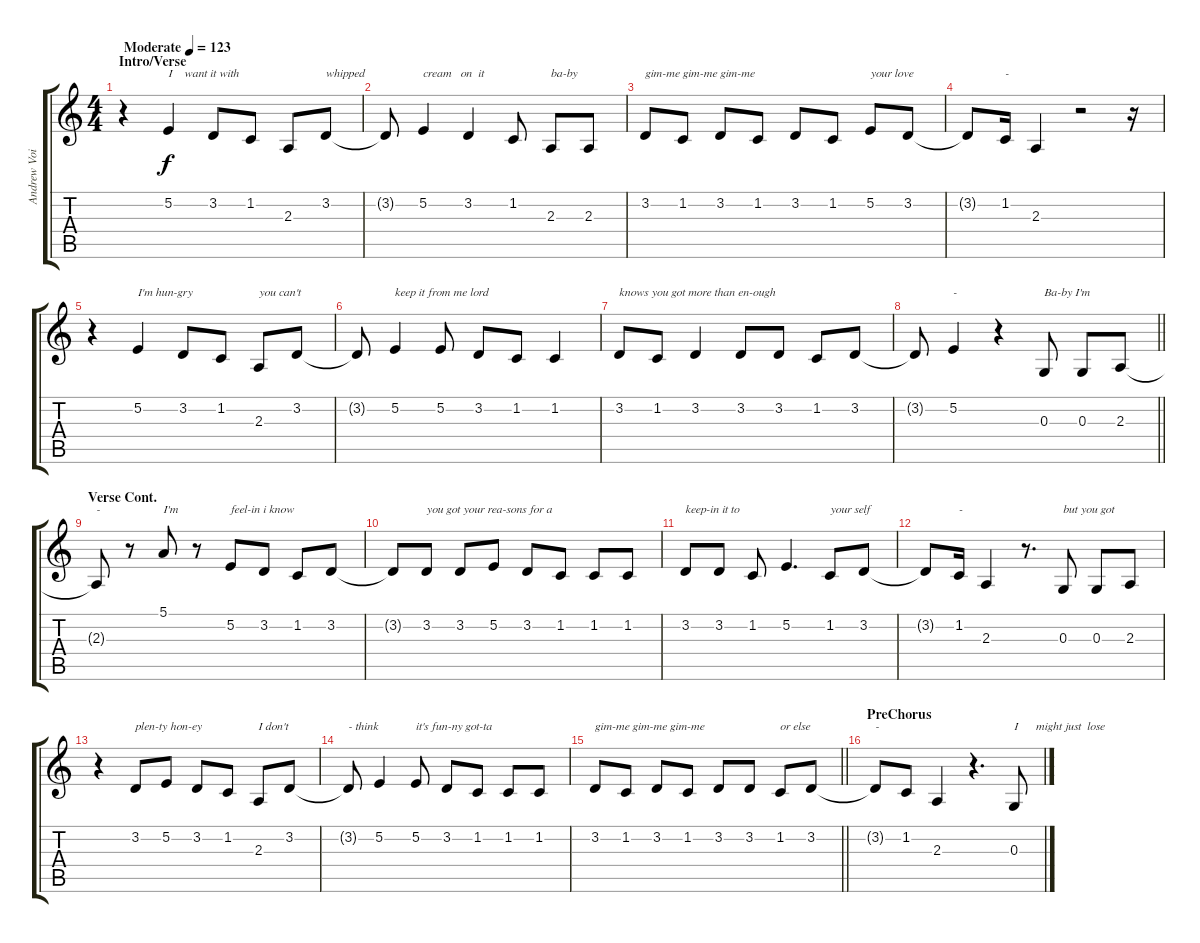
\track ("Andrew Voice" "Andrew Voi") {instrument synthvoice}
\staff {score tabs}
\tuning (E4 B3 G3 D3 A2 E2) {hide}
\ts (4 4)
\section ("" "Intro/Verse")
\tempo (123 "Moderate")
\clef g2
\ks c
r.4{dy f instrument synthvoice} 5.2.4{txt "I    want it with"} 3.2.8 1.2.8 2.3.8 3.2.8{txt "whipped"} |
3.2{t}.8 5.2.4{txt "cream   on  it"} 3.2.4 1.2.8 2.3.8{txt "ba-by"} 2.3.8 |
3.2.8{txt "gim-me gim-me gim-me"} 1.2.8 3.2.8 1.2.8 3.2.8 1.2.8 5.2.8{txt "your love"} 3.2.8 |
3.2{t}.8 1.2.16{txt "-"} 2.3.4 r.2 r.16 |
r.4 5.2.4{txt "I'm hun-gry"} 3.2.8 1.2.8 2.3.8{txt "you can't"} 3.2.8 |
3.2{t}.8 5.2.4{txt "keep it from me lord"} 5.2.8 3.2.8 1.2.8 1.2.4 |
3.2.8{txt "knows you got more than en-ough"} 1.2.8 3.2.4 3.2.8 3.2.8 1.2.8 3.2.8 |
\barLineRight lightlight
3.2{t}.8 5.2.4{txt "-"} r.4 0.3.8{txt "Ba-by I'm"} 0.3.8 2.3.8 |
\section ("" "Verse Cont.")
2.3{t}.8{txt "-"} r.8 5.1.8{txt "I'm"} r.8 5.2.8{txt "feel-in i know"} 3.2.8 1.2.8 3.2.8 |
3.2{t}.8 3.2.8{txt "you got your rea-sons for a"} 3.2.8 5.2.8 3.2.8 1.2.8 1.2.8 1.2.8 |
3.2.8{txt "keep-in it to"} 3.2.8 1.2.8 5.2.4{d} 1.2.8{txt "your self"} 3.2.8 |
3.2{t}.8 1.2.16{txt "-"} 2.3.4 r.8{d} 0.3.8{txt "but you got"} 0.3.8 2.3.8 |
r.4 3.2.8{txt "plen-ty hon-ey"} 5.2.8 3.2.8 1.2.8 2.3.8{txt "I don't"} 3.2.8 |
3.2{t}.8{txt "- think"} 5.2.4 5.2.8{txt "it's fun-ny got-ta"} 3.2.8 1.2.8 1.2.8 1.2.8 |
\barLineRight lightlight
3.2.8{txt "gim-me gim-me gim-me"} 1.2.8 3.2.8 1.2.8 3.2.8 3.2.8 1.2.8{txt "or else"} 3.2.8 |
\section ("" "PreChorus")
3.2{t}.8{txt "-"} 1.2.8 2.3.4 r.4{d} 0.3.8{txt "I      might just  lose"}
